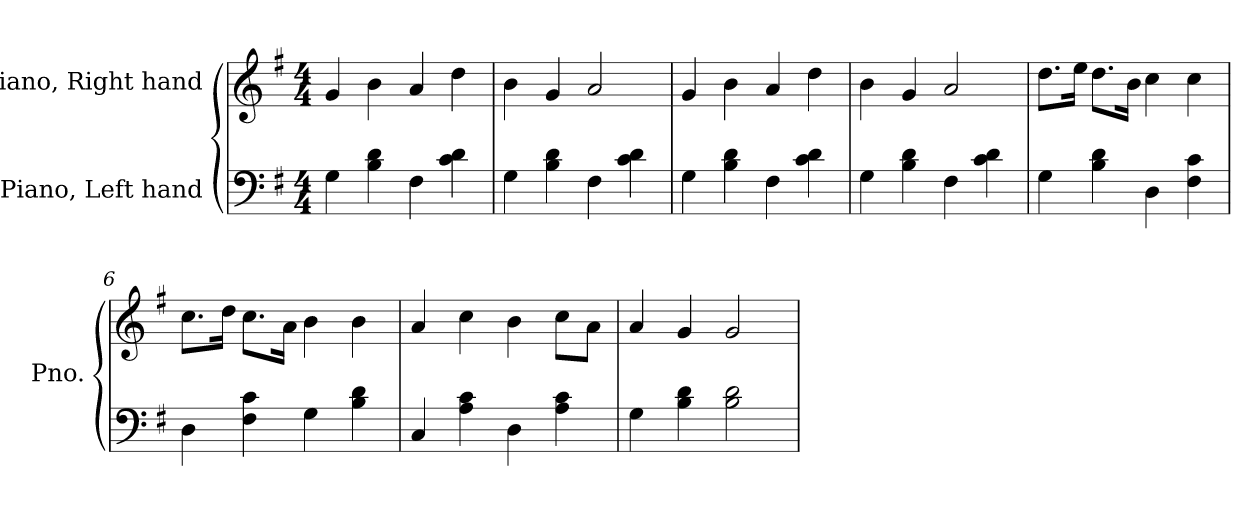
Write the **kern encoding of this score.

**kern	**kern
*part2	*part1
*staff2	*staff1
*I"Piano, Left hand	*I"Piano, Right hand
*I'Pno.	*I'Pno.
*clefF4	*clefG2
*k[f#]	*k[f#]
*M4/4	*M4/4
*MM120	*MM120
=1	=1
4G\	4g/
4B\ 4d\	4b\
4F#\	4a/
4c\ 4d\	4dd\
=2	=2
4G\	4b\
4B\ 4d\	4g/
4F#\	2a/
4c\ 4d\	.
=3	=3
4G\	4g/
4B\ 4d\	4b\
4F#\	4a/
4c\ 4d\	4dd\
=4	=4
4G\	4b\
4B\ 4d\	4g/
4F#\	2a/
4c\ 4d\	.
=5	=5
4G\	8.dd\L
.	16ee\Jk
4B\ 4d\	8.dd\L
.	16b\Jk
4D\	4cc\
4F#\ 4c\	4cc\
!!LO:LB:g=z
=6	=6
4D\	8.cc\L
.	16dd\Jk
4F#\ 4c\	8.cc\L
.	16a\Jk
4G\	4b\
4B\ 4d\	4b\
=7	=7
4C/	4a/
4A\ 4c\	4cc\
4D\	4b\
4A\ 4c\	8cc\L
.	8a\J
=8	=8
4G\	4a/
4B\ 4d\	4g/
2B\ 2d\	2g/
=	=
*-	*-
